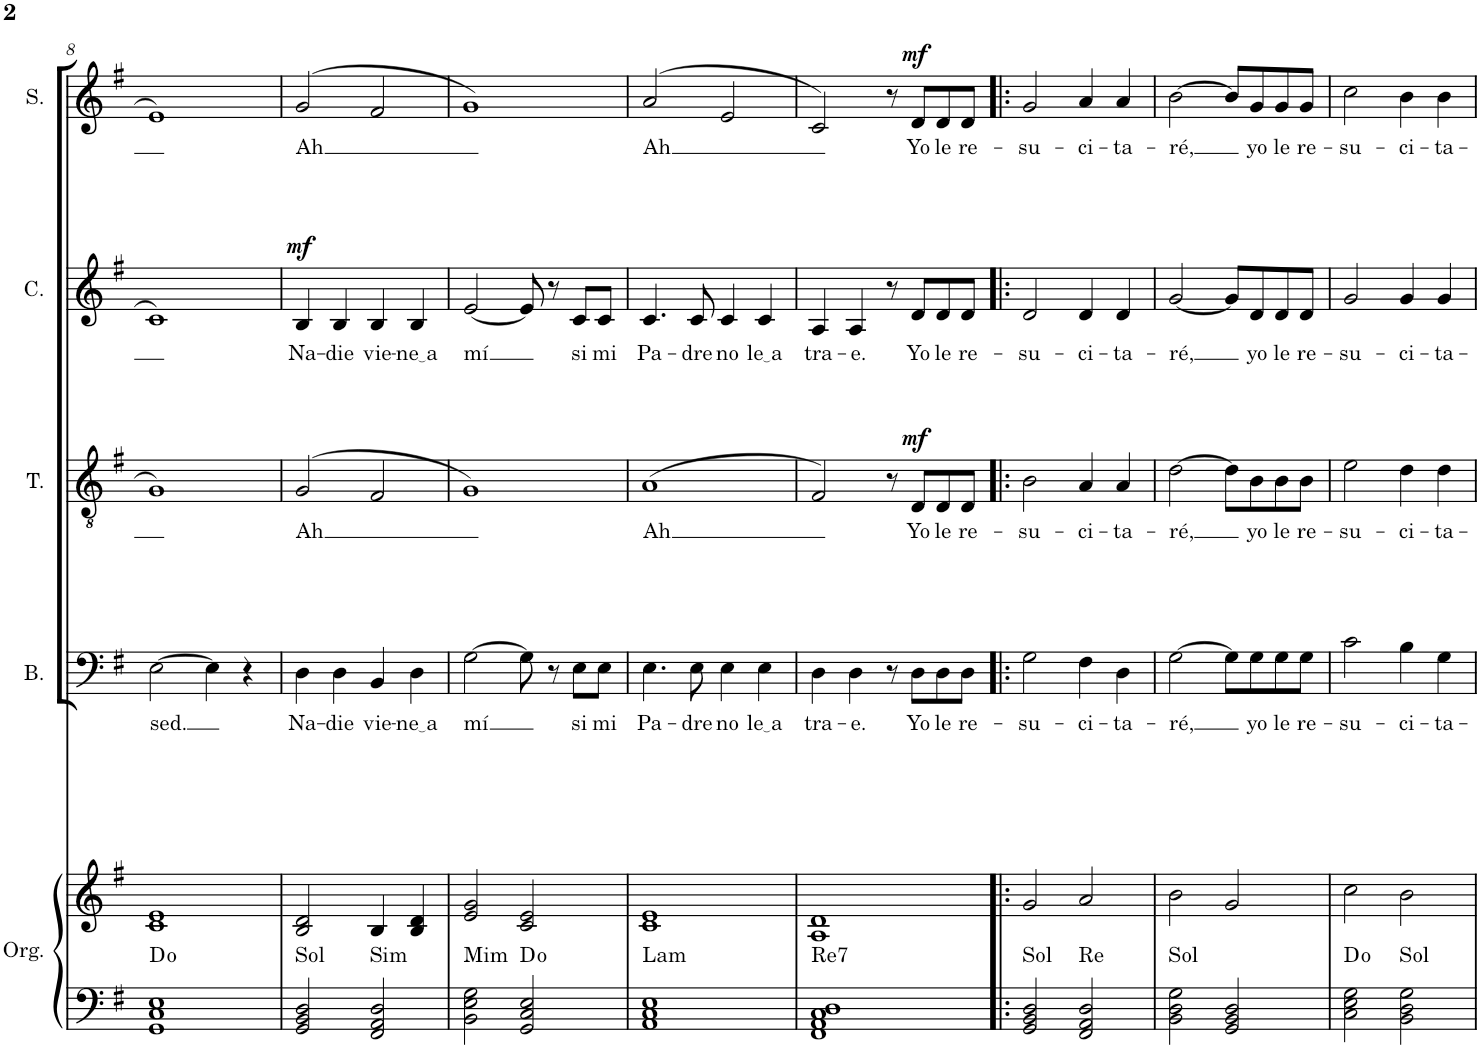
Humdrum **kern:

**kern	**kern	**harte	**kern	**text	**kern	**text	**dynam	**kern	**text	**dynam	**kern	**text	**dynam
*part5	*part5	*part5	*part4	*part4	*part3	*part3	*part3	*part2	*part2	*part2	*part1	*part1	*part1
*staff6	*staff5	*	*staff4	*staff4	*staff3	*staff3	*staff3	*staff2	*staff2	*staff2	*staff1	*staff1	*staff1
*I"Órgano	*	*	*I"Bajo	*	*I"Tenor	*	*	*I"Contralto	*	*	*I"Soprano	*	*
*	*	*	*I'B.	*	*I'T.	*	*	*I'C.	*	*	*I'S.	*	*
!!LO:PB:g=z
*clefF4	*clefG2	*	*clefF4	*	*clefGv2	*	*	*clefG2	*	*	*clefG2	*	*
*k[f#]	*k[f#]	*	*k[f#]	*	*k[f#]	*	*	*k[f#]	*	*	*k[f#]	*	*
*M4/4	*M4/4	*	*M4/4	*	*M4/4	*	*	*M4/4	*	*	*M4/4	*	*
*met(c)	*met(c)	*	*met(c)	*	*met(c)	*	*	*met(c)	*	*	*met(c)	*	*
=8	=8	=8	=8	=8	=8	=8	=8	=8	=8	=8	=8	=8	=8
!	!	!	!	!LO:LY:b	!	!	!	!	!	!	!	!	!
1GG 1C 1E	1c 1e	D:dim	[2E\	sed.	1G	.	.	1c	.	.	1e	.	.
.	.	.	4E\]	.	.	.	.	.	.	.	.	.	.
.	.	.	4r	.	.	.	.	.	.	.	.	.	.
=9	=9	=9	=9	=9	=9	=9	=9	=9	=9	=9	=9	=9	=9
!	!	!LO:H:kt=Sol	!	!LO:LY:b	!	!LO:LY:b	!	!	!LO:LY:b	!LO:DY:a	!	!LO:LY:b	!
2GG/ 2BB/ 2D/	2B/ 2d/	N	4D\	Na-	(>2G/	Ah	.	4B/	Na-	mf	(>2g/	Ah	.
!	!	!	!	!LO:LY:b	!	!	!	!	!LO:LY:b	!	!	!	!
.	.	.	4D\	-die	.	.	.	4B/	-die	.	.	.	.
!	!	!LO:H:kt=Sim	!	!LO:LY:b	!	!	!	!	!LO:LY:b	!	!	!	!
2FF#/ 2AA/ 2D/	4B/	N	4BB/	vie-	2F#/	.	.	4B/	vie-	.	2f#/	.	.
!	!	!	!	!LO:LY:b	!	!	!	!	!LO:LY:b	!	!	!	!
.	4B/ 4d/	.	4D\	ne a	.	.	.	4B/	ne a	.	.	.	.
=10	=10	=10	=10	=10	=10	=10	=10	=10	=10	=10	=10	=10	=10
!	!	!LO:H:kt=Mim	!	!LO:LY:b	!	!	!	!	!LO:LY:b	!	!	!	!
2BB\ 2E\ 2G\	2e/ 2g/	N	[2G\	mí	1G)	.	.	[2e/	mí	.	1g)	.	.
2GG/ 2C/ 2E/	2c/ 2e/	D:dim	8G\]	.	.	.	.	8e/]	.	.	.	.	.
.	.	.	8r	.	.	.	.	8r	.	.	.	.	.
!	!	!	!	!LO:LY:b	!	!	!	!	!LO:LY:b	!	!	!	!
.	.	.	8E\L	si	.	.	.	8c/L	si	.	.	.	.
!	!	!	!	!LO:LY:b	!	!	!	!	!LO:LY:b	!	!	!	!
.	.	.	8E\J	mi	.	.	.	8c/J	mi	.	.	.	.
=11	=11	=11	=11	=11	=11	=11	=11	=11	=11	=11	=11	=11	=11
!	!	!LO:H:kt=Lam	!	!LO:LY:b	!	!LO:LY:b	!	!	!LO:LY:b	!	!	!LO:LY:b	!
1AA 1C 1E	1c 1e	N	4.E\	Pa-	(>1A	Ah	.	4.c/	Pa-	.	(>2a/	Ah	.
!	!	!	!	!LO:LY:b	!	!	!	!	!LO:LY:b	!	!	!	!
.	.	.	8E\	-dre	.	.	.	8c/	-dre	.	.	.	.
!	!	!	!	!LO:LY:b	!	!	!	!	!LO:LY:b	!	!	!	!
.	.	.	4E\	no	.	.	.	4c/	no	.	2e/	.	.
!	!	!	!	!LO:LY:b	!	!	!	!	!LO:LY:b	!	!	!	!
.	.	.	4E\	le a	.	.	.	4c/	le a	.	.	.	.
=12	=12	=12	=12	=12	=12	=12	=12	=12	=12	=12	=12	=12	=12
!	!	!LO:H:kt=Re7	!	!LO:LY:b	!	!	!	!	!LO:LY:b	!	!	!	!
1FF# 1AA 1C 1D	1A 1d	N	4D\	tra-	2F#/)	.	.	4A/	tra-	.	2c/)	.	.
!	!	!	!	!LO:LY:b	!	!	!	!	!LO:LY:b	!	!	!	!
.	.	.	4D\	-e.	.	.	.	4A/	-e.	.	.	.	.
.	.	.	8r	.	8r	.	.	8r	.	.	8r	.	.
!	!	!	!	!LO:LY:b	!	!LO:LY:b	!LO:DY:a	!	!LO:LY:b	!	!	!LO:LY:b	!LO:DY:a
.	.	.	8D\L	Yo	8D/L	Yo	mf	8d/L	Yo	.	8d/L	Yo	mf
!	!	!	!	!LO:LY:b	!	!LO:LY:b	!	!	!LO:LY:b	!	!	!LO:LY:b	!
.	.	.	8D\	le	8D/	le	.	8d/	le	.	8d/	le	.
!	!	!	!	!LO:LY:b	!	!LO:LY:b	!	!	!LO:LY:b	!	!	!LO:LY:b	!
.	.	.	8D\J	re-	8D/J	re-	.	8d/J	re-	.	8d/J	re-	.
=13!|:	=13!|:	=13!|:	=13!|:	=13!|:	=13!|:	=13!|:	=13!|:	=13!|:	=13!|:	=13!|:	=13!|:	=13!|:	=13!|:
!	!	!LO:H:kt=Sol	!	!LO:LY:b	!	!LO:LY:b	!	!	!LO:LY:b	!	!	!LO:LY:b	!
2GG/ 2BB/ 2D/	2g/	N	2G\	-su-	2B\	-su-	.	2d/	-su-	.	2g/	-su-	.
!	!	!LO:H:kt=Re	!	!LO:LY:b	!	!LO:LY:b	!	!	!LO:LY:b	!	!	!LO:LY:b	!
2FF#/ 2AA/ 2D/	2a/	N	4F#\	-ci-	4A/	-ci-	.	4d/	-ci-	.	4a/	-ci-	.
!	!	!	!	!LO:LY:b	!	!LO:LY:b	!	!	!LO:LY:b	!	!	!LO:LY:b	!
.	.	.	4D\	-ta-	4A/	-ta-	.	4d/	-ta-	.	4a/	-ta-	.
=14	=14	=14	=14	=14	=14	=14	=14	=14	=14	=14	=14	=14	=14
!	!	!LO:H:kt=Sol	!	!LO:LY:b	!	!LO:LY:b	!	!	!LO:LY:b	!	!	!LO:LY:b	!
2BB\ 2D\ 2G\	2b\	N	[2G\	-ré,	[2d\	-ré,	.	[2g/	-ré,	.	[2b\	-ré,	.
2GG/ 2BB/ 2D/	2g/	.	8G\L]	.	8d\L]	.	.	8g/L]	.	.	8b/L]	.	.
!	!	!	!	!LO:LY:b	!	!LO:LY:b	!	!	!LO:LY:b	!	!	!LO:LY:b	!
.	.	.	8G\	yo	8B\	yo	.	8d/	yo	.	8g/	yo	.
!	!	!	!	!LO:LY:b	!	!LO:LY:b	!	!	!LO:LY:b	!	!	!LO:LY:b	!
.	.	.	8G\	le	8B\	le	.	8d/	le	.	8g/	le	.
!	!	!	!	!LO:LY:b	!	!LO:LY:b	!	!	!LO:LY:b	!	!	!LO:LY:b	!
.	.	.	8G\J	re-	8B\J	re-	.	8d/J	re-	.	8g/J	re-	.
=15	=15	=15	=15	=15	=15	=15	=15	=15	=15	=15	=15	=15	=15
!	!	!	!	!LO:LY:b	!	!LO:LY:b	!	!	!LO:LY:b	!	!	!LO:LY:b	!
2C\ 2E\ 2G\	2cc\	D:dim	2c\	-su-	2e\	-su-	.	2g/	-su-	.	2cc\	-su-	.
!	!	!LO:H:kt=Sol	!	!LO:LY:b	!	!LO:LY:b	!	!	!LO:LY:b	!	!	!LO:LY:b	!
2BB\ 2D\ 2G\	2b\	N	4B\	-ci-	4d\	-ci-	.	4g/	-ci-	.	4b\	-ci-	.
!	!	!	!	!LO:LY:b	!	!LO:LY:b	!	!	!LO:LY:b	!	!	!LO:LY:b	!
.	.	.	4G\	-ta-	4d\	-ta-	.	4g/	-ta-	.	4b\	-ta-	.
=	=	=	=	=	=	=	=	=	=	=	=	=	=
*-	*-	*-	*-	*-	*-	*-	*-	*-	*-	*-	*-	*-	*-
